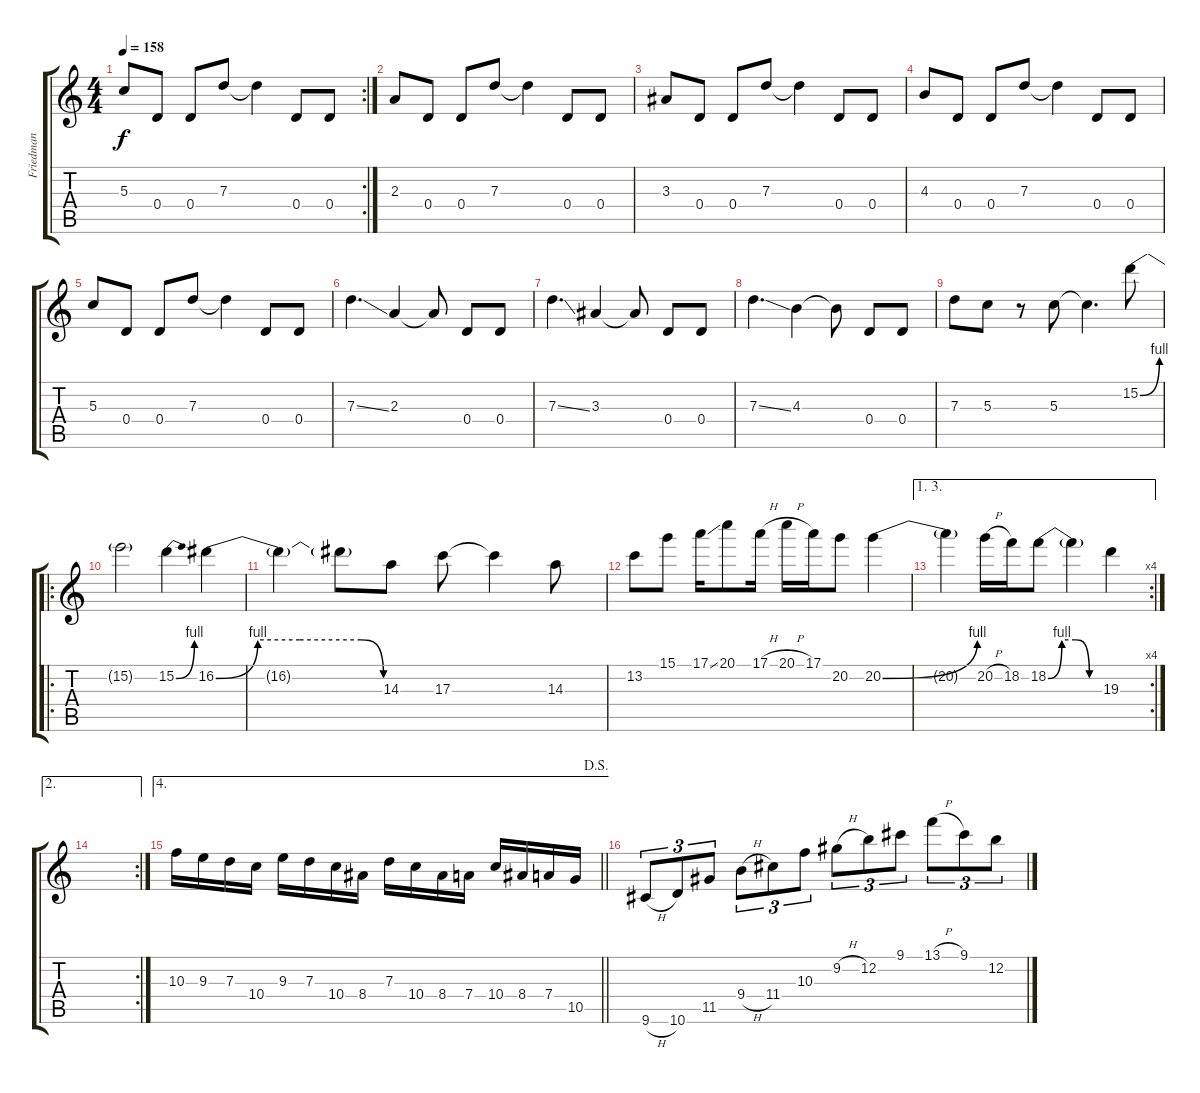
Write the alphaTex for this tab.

\track ("Friedman" "Friedman") {instrument distortionguitar}
\staff {score tabs}
\tuning (E4 B3 G3 D3 A2 E2) {hide}
\rc 2
\ts (4 4)
\tempo 158
\clef g2
\ks c
5.3.8{dy f} 0.4.8 0.4.8 7.3.8 7.3{t}.4 0.4.8 0.4.8 |
2.3.8 0.4.8 0.4.8 7.3.8 7.3{t}.4 0.4.8 0.4.8 |
3.3.8 0.4.8 0.4.8 7.3.8 7.3{t}.4 0.4.8 0.4.8 |
4.3.8 0.4.8 0.4.8 7.3.8 7.3{t}.4 0.4.8 0.4.8 |
5.3.8 0.4.8 0.4.8 7.3.8 7.3{t}.4 0.4.8 0.4.8 |
7.3{ss}.4{d} 2.3.4 2.3{t}.8 0.4.8 0.4.8 |
7.3{ss}.4{d} 3.3.4 3.3{t}.8 0.4.8 0.4.8 |
7.3{ss}.4{d} 4.3.4 4.3{t}.8 0.4.8 0.4.8 |
7.3.8 5.3.8 r.8 5.3.8 5.3{t}.4{d} 15.2{be (bend 0 0 60 4)}.8 |
\ro
15.2{t}.2 15.2{be (bend 0 0 60 4)}.4 16.2{be (custom 0 0 15 4 30 4 52 4 60 0)}.4 |
16.2{t}.4 16.2{t}.8 14.3.8 17.3.8 17.3{t}.4 14.3.8 |
13.2.8 15.1.8 17.1{ss}.16 20.1.8 17.1{h}.16 20.1{h}.16 17.1.16 20.2.8 20.2{be (bend 0 0 60 4)}.4 |
\ae (1 3)
\rc 4
20.2{t}.4 20.2{h}.16 18.2.16 18.2{be (custom 0 0 15 4 30 4 45 0 60 0)}.8 18.2{t}.4 19.3.4 |
\ae 2
\rc 2
|
\ae 4
\jump dalsegno
\barLineRight lightlight
10.3.16 9.3.16 7.3.16 10.4.16 9.3.16 7.3.16 10.4.16 8.4.16 7.3.16 10.4.16 8.4.16 7.4.16 10.4.16 8.4.16 7.4.16 10.5.16 |
9.6{h}.8{tu (3 2)} 10.6.8{tu (3 2)} 11.5.8{tu (3 2)} 9.4{h}.8{tu (3 2)} 11.4.8{tu (3 2)} 10.3.8{tu (3 2)} 9.2{h}.8{tu (3 2)} 12.2.8{tu (3 2)} 9.1.8{tu (3 2)} 13.1{h}.8{tu (3 2)} 9.1.8{tu (3 2)} 12.2.8{tu (3 2)}
